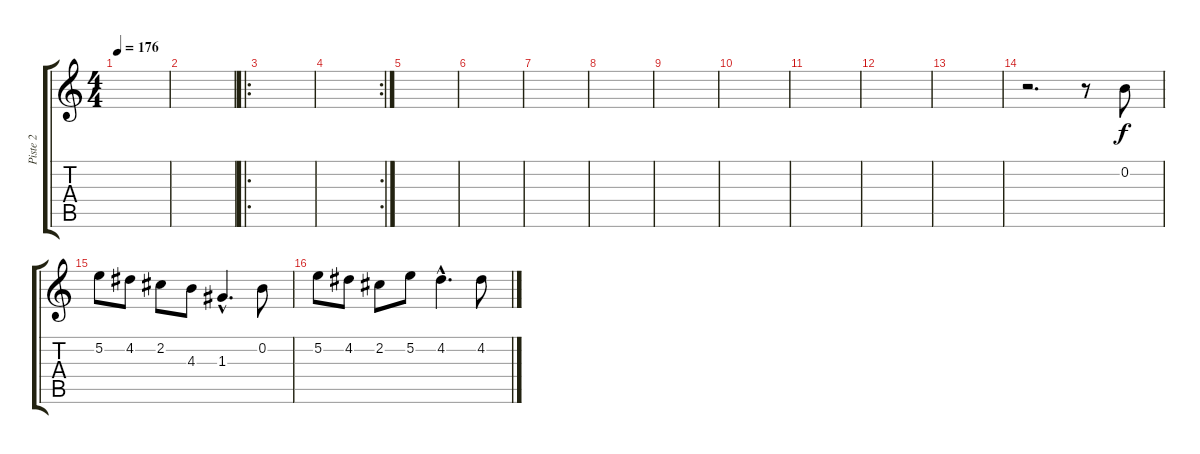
\track ("Piste 2" "Piste 2") {instrument distortionguitar}
\staff {score tabs}
\tuning (E4 B3 G3 D3 A2 E2) {hide}
\ts (4 4)
\tempo 176
\clef g2
\ks c
|
|
\ro
|
\rc 2
|
|
|
|
|
|
|
|
|
|
r.2{d} r.8 0.2.8 |
5.2.8 4.2.8 2.2.8 4.3.8 1.3{hac}.4{d} 0.2.8 |
5.2.8 4.2.8 2.2.8 5.2.8 4.2{hac}.4{d} 4.2.8
